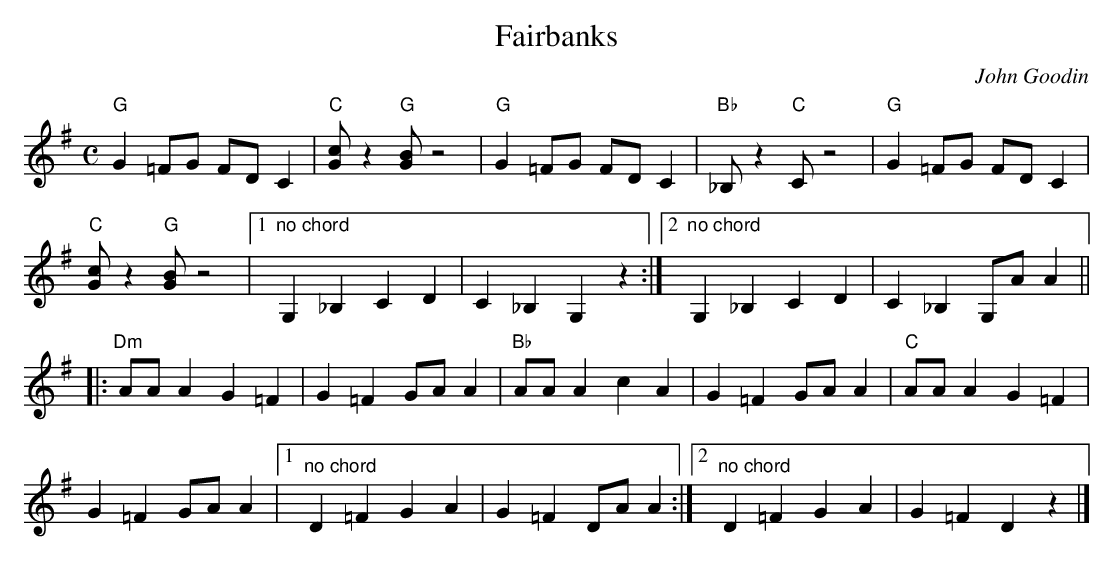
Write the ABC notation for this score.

X:1
T:Fairbanks
C:John Goodin
M:C
K:G
"G"G2 =FG FD C2 |  "C"[Gc] z2 "G"[GB] z4 | "G"G2 =FG FD C2 | "Bb"_B, z2 "C"C z4 | "G"G2 =FG FD C2 |
"C"[Gc] z2 "G"[GB] z4 |1 "no chord" G,2_B,2C2D2 | C2 _B,2 G,2 z2 :|2"no chord"G,2_B,2C2D2 | C2 _B,2 G,A A2 ||
|:"Dm" AA A2 G2 =F2 | G2 =F2 GA A2 | "Bb"AA A2 c2 A2 | G2 =F2 GA A2 | "C" AA A2 G2 =F2 |
G2 =F2 GA A2 |1 "no chord" D2 =F2 G2 A2 | G2 =F2 DA A2 :|2 "no chord" D2 =F2 G2 A2 | G2 =F2 D2 z2 |]
